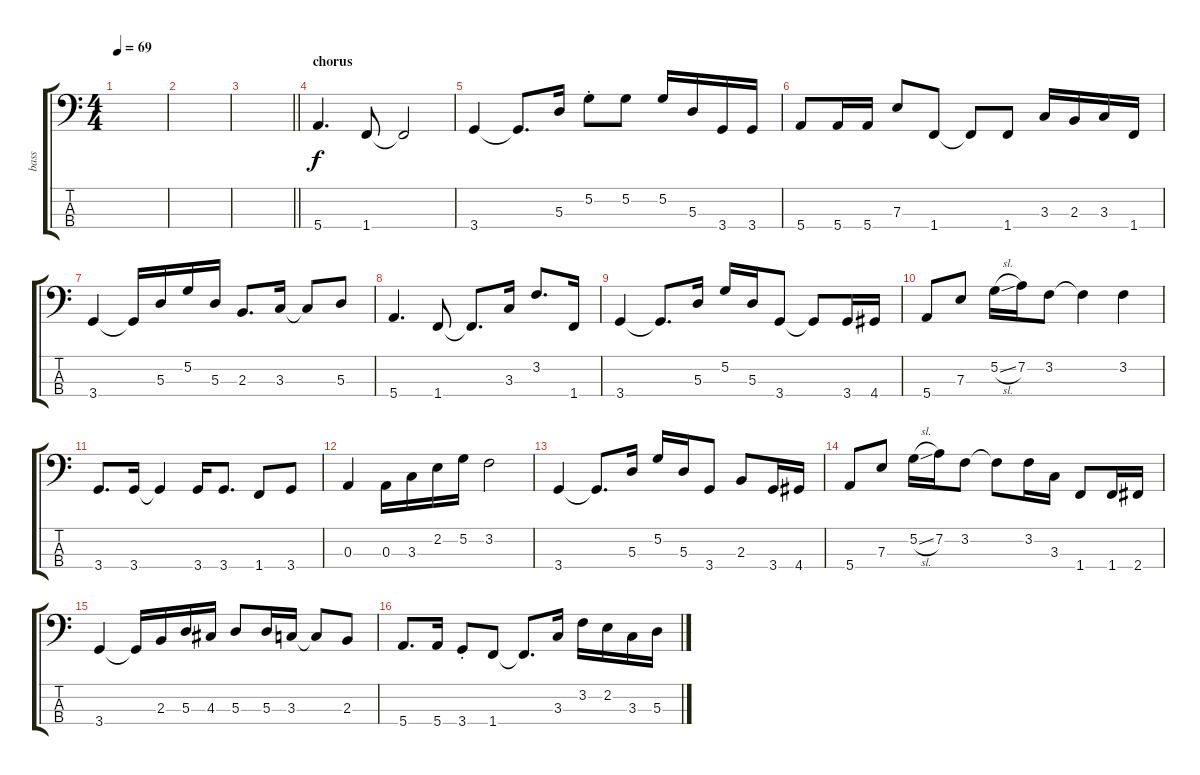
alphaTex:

\track ("bass" "bass") {instrument electricbassfinger}
\staff {score tabs}
\tuning (G2 D2 A1 E1) {hide}
\ts (4 4)
\tempo 69
\clef f4
\ks c
|
|
\barLineRight lightlight
|
\section ("" "chorus")
5.4.4{d} 1.4.8 1.4{t}.2 |
3.4.4 3.4{t}.8{d} 5.3.16 5.2{st}.8 5.2.8 5.2.16 5.3.16 3.4.16 3.4.16 |
5.4.8 5.4.16 5.4.16 7.3.8 1.4.8 1.4{t}.8 1.4.8 3.3.16 2.3.16 3.3.16 1.4.16 |
3.4.4 3.4{t}.16 5.3.16 5.2.16 5.3.16 2.3.8{d} 3.3.16 3.3{t}.8 5.3.8 |
5.4.4{d} 1.4.8 1.4{t}.8{d} 3.3.16 3.2.8{d} 1.4.16 |
3.4.4 3.4{t}.8{d} 5.3.16 5.2.16 5.3.16 3.4.8 3.4{t}.8 3.4.16 4.4.16 |
5.4.8 7.3.8 5.2{sl}.16 7.2.16 3.2.8 3.2{t}.4 3.2.4 |
3.4.8{d} 3.4.16 3.4{t}.4 3.4.16 3.4.8{d} 1.4.8 3.4.8 |
0.3.4 0.3.16 3.3.16 2.2.16 5.2.16 3.2.2 |
3.4.4 3.4{t}.8{d} 5.3.16 5.2.16 5.3.16 3.4.8 2.3.8 3.4.16 4.4.16 |
5.4.8 7.3.8 5.2{sl}.16 7.2.16 3.2.8 3.2{t}.8 3.2.16 3.3.16 1.4.8 1.4.16 2.4.16 |
3.4.4 3.4{t}.16 2.3.16 5.3.16 4.3.16 5.3.8 5.3.16 3.3.16 3.3{t}.8 2.3.8 |
5.4.8{d} 5.4.16 3.4{st}.8 1.4.8 1.4{t}.8{d} 3.3.16 3.2.16 2.2.16 3.3.16 5.3.16
